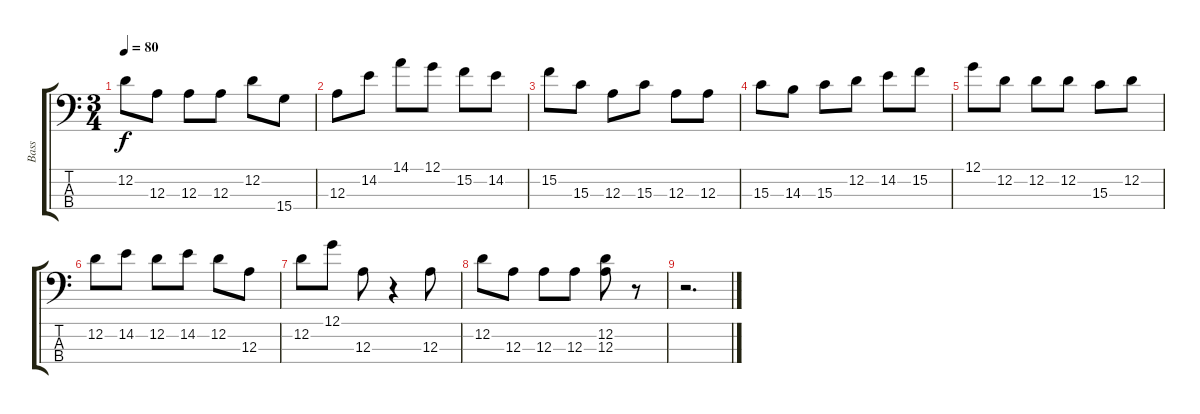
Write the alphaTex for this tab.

\track ("Bass" "Bass") {instrument electricbasspick}
\staff {score tabs}
\tuning (G2 D2 A1 E1) {hide}
\ts (3 4)
\tempo 80
\clef f4
\ks c
12.2.8{dy f} 12.3.8 12.3.8 12.3.8 12.2.8 15.4.8 |
12.3.8 14.2.8 14.1.8 12.1.8 15.2.8 14.2.8 |
15.2.8 15.3.8 12.3.8 15.3.8 12.3.8 12.3.8 |
15.3.8 14.3.8 15.3.8 12.2.8 14.2.8 15.2.8 |
12.1.8 12.2.8 12.2.8 12.2.8 15.3.8 12.2.8 |
12.2.8 14.2.8 12.2.8 14.2.8 12.2.8 12.3.8 |
12.2.8 12.1.8 12.3.8 r.4 12.3.8 |
12.2.8 12.3.8 12.3.8 12.3.8 (12.2 12.3).8 r.8 |
r.2{d}
